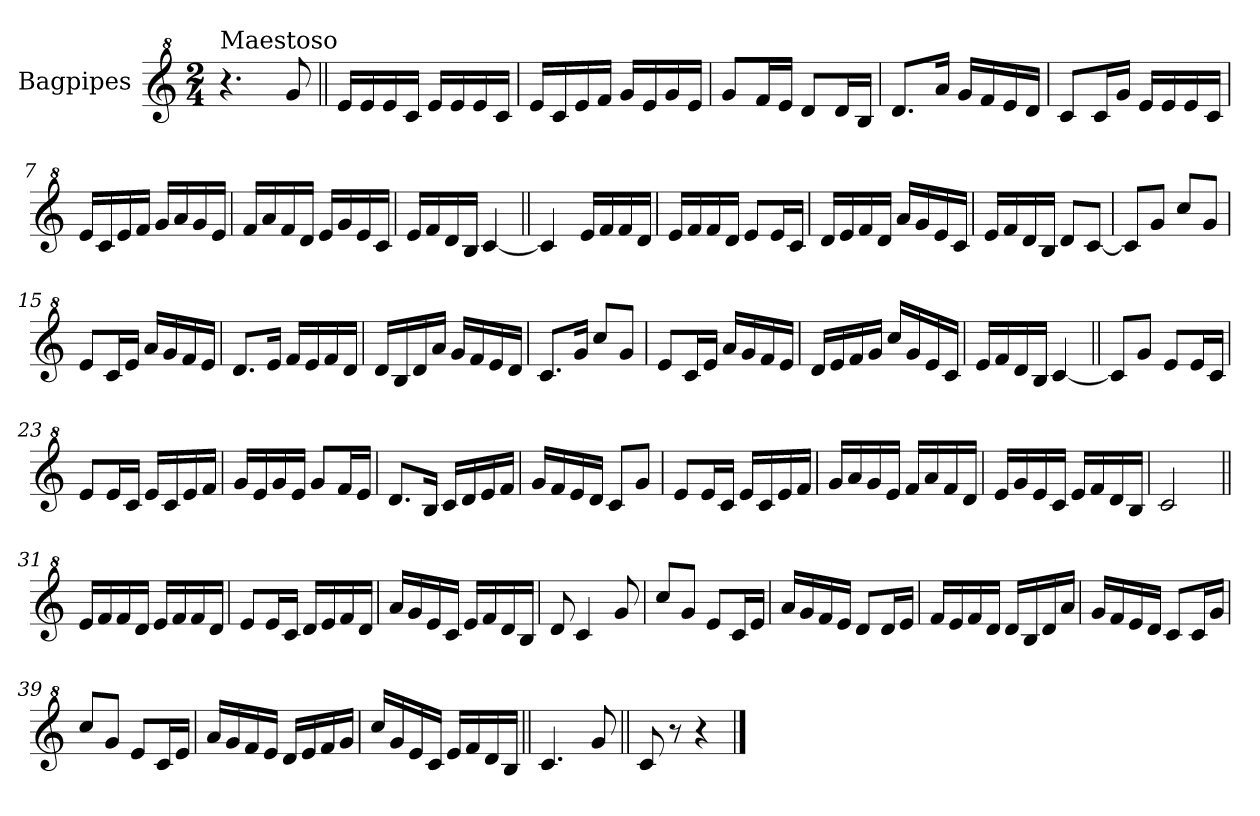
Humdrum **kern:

**kern
*part1
*staff1
*I"Bagpipes
*I'Bag
*clefG^2
*k[]
*C:
*M2/4
=1
!LO:TX:a:t=Maestoso
4.r
8gg/
=2||
16ee/LL
16ee/
16ee/
16cc/JJ
16ee/LL
16ee/
16ee/
16cc/JJ
=3
16ee/LL
16cc/
16ee/
16ff/JJ
16gg/LL
16ee/
16gg/
16ee/JJ
=4
8gg/L
16ff/L
16ee/JJ
8dd/L
16dd/L
16b/JJ
=5
8.dd/L
16aa/Jk
16gg/LL
16ff/
16ee/
16dd/JJ
=6
8cc/L
16cc/L
16gg/JJ
16ee/LL
16ee/
16ee/
16cc/JJ
!!LO:LB:g=z
=7
16ee/LL
16cc/
16ee/
16ff/JJ
16gg/LL
16aa/
16gg/
16ee/JJ
=8
16ff/LL
16aa/
16ff/
16dd/JJ
16ee/LL
16gg/
16ee/
16cc/JJ
=9
16ee/LL
16ff/
16dd/
16b/JJ
[4cc/
=10||
4cc/]
16ee/LL
16ff/
16ff/
16dd/JJ
=11
16ee/LL
16ff/
16ff/
16dd/JJ
8ee/L
16ee/L
16cc/JJ
=12
16dd/LL
16ee/
16ff/
16dd/JJ
16aa/LL
16gg/
16ee/
16cc/JJ
=13
16ee/LL
16ff/
16dd/
16b/JJ
8dd/L
[8cc/J
!!LO:LB:g=z
=14
8cc/L]
8gg/J
8ccc/L
8gg/J
=15
8ee/L
16cc/L
16ee/JJ
16aa/LL
16gg/
16ff/
16ee/JJ
=16
8.dd/L
16ee/Jk
16ff/LL
16ee/
16ff/
16dd/JJ
=17
16dd/LL
16b/
16dd/
16aa/JJ
16gg/LL
16ff/
16ee/
16dd/JJ
=18
8.cc/L
16gg/Jk
8ccc/L
8gg/J
=19
8ee/L
16cc/L
16ee/JJ
16aa/LL
16gg/
16ff/
16ee/JJ
=20
16dd/LL
16ee/
16ff/
16gg/JJ
16ccc/LL
16gg/
16ee/
16cc/JJ
!!LO:LB:g=z
=21
16ee/LL
16ff/
16dd/
16b/JJ
[4cc/
=22||
8cc/L]
8gg/J
8ee/L
16ee/L
16cc/JJ
=23
8ee/L
16ee/L
16cc/JJ
16ee/LL
16cc/
16ee/
16ff/JJ
=24
16gg/LL
16ee/
16gg/
16ee/JJ
8gg/L
16ff/L
16ee/JJ
=25
8.dd/L
16b/Jk
16cc/LL
16dd/
16ee/
16ff/JJ
=26
16gg/LL
16ff/
16ee/
16dd/JJ
8cc/L
8gg/J
=27
8ee/L
16ee/L
16cc/JJ
16ee/LL
16cc/
16ee/
16ff/JJ
!!LO:LB:g=z
=28
16gg/LL
16aa/
16gg/
16ee/JJ
16ff/LL
16aa/
16ff/
16dd/JJ
=29
16ee/LL
16gg/
16ee/
16cc/JJ
16ee/LL
16ff/
16dd/
16b/JJ
=30
2cc/
=31||
16ee/LL
16ff/
16ff/
16dd/JJ
16ee/LL
16ff/
16ff/
16dd/JJ
=32
8ee/L
16ee/L
16cc/JJ
16dd/LL
16ee/
16ff/
16dd/JJ
=33
16aa/LL
16gg/
16ee/
16cc/JJ
16ee/LL
16ff/
16dd/
16b/JJ
=34
8dd/
4cc/
8gg/
!!LO:LB:g=z
=35
8ccc/L
8gg/J
8ee/L
16cc/L
16ee/JJ
=36
16aa/LL
16gg/
16ff/
16ee/JJ
8dd/L
16dd/L
16ee/JJ
=37
16ff/LL
16ee/
16ff/
16dd/JJ
16dd/LL
16b/
16dd/
16aa/JJ
=38
16gg/LL
16ff/
16ee/
16dd/JJ
8cc/L
16cc/L
16gg/JJ
=39
8ccc/L
8gg/J
8ee/L
16cc/L
16ee/JJ
=40
16aa/LL
16gg/
16ff/
16ee/JJ
16dd/LL
16ee/
16ff/
16gg/JJ
!!LO:LB:g=z
=41
16ccc/LL
16gg/
16ee/
16cc/JJ
16ee/LL
16ff/
16dd/
16b/JJ
=42||
4.cc/
8gg/
=43||
8cc/
8r
4r
==
*-
